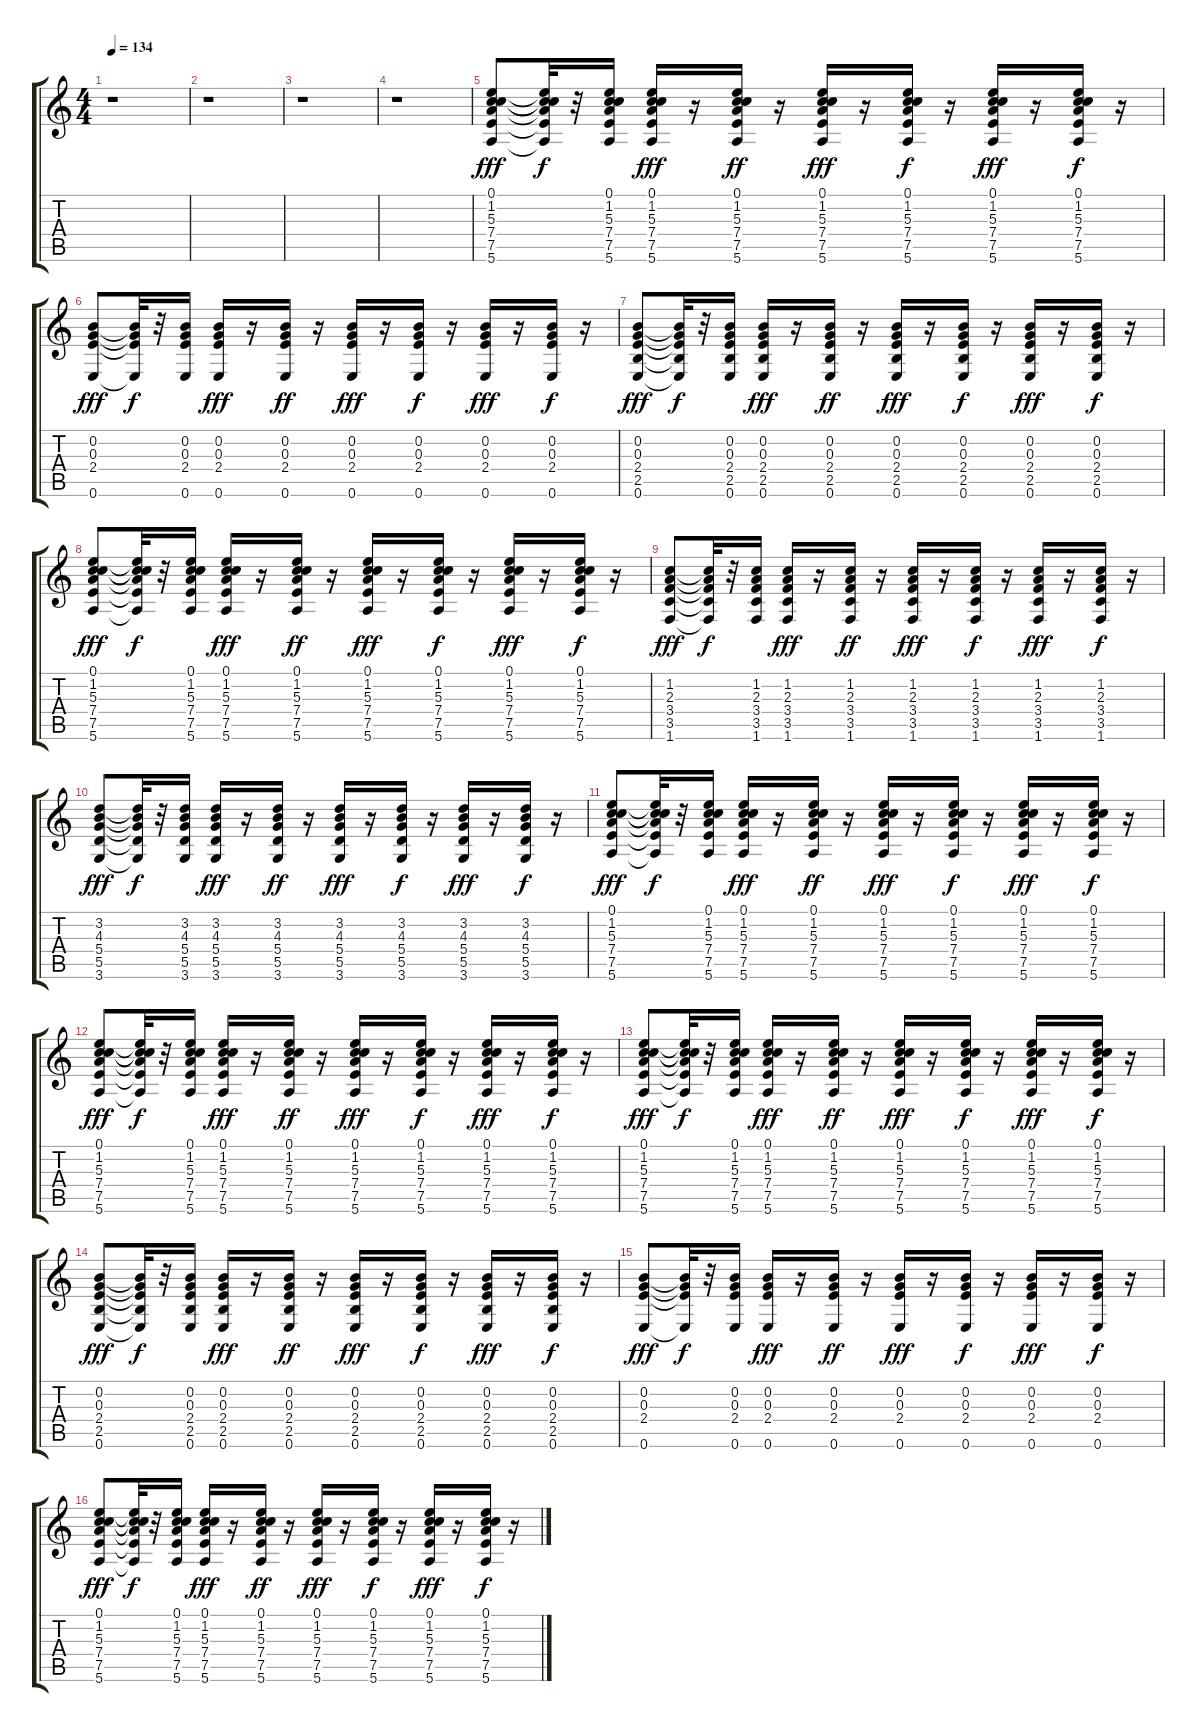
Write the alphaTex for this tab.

\track "" {instrument electricguitarclean}
\staff {score tabs}
\tuning (E4 B3 G3 D3 A2 E2) {hide}
\ts (4 4)
\tempo 134
\clef g2
\ks c
r.1{dy f} |
r.1 |
r.1 |
r.1 |
(0.1 1.2 5.3 7.4 7.5 5.6).8{dy fff} (0.1{t} 1.2{t} 5.3{t} 7.4{t} 7.5{t} 5.6{t}).32{dy f} r.32 (0.1 1.2 5.3 7.4 7.5 5.6).16 (0.1 1.2 5.3 7.4 7.5 5.6).16{dy fff} r.16 (0.1 1.2 5.3 7.4 7.5 5.6).16{dy ff} r.16 (0.1 1.2 5.3 7.4 7.5 5.6).16{dy fff} r.16 (0.1 1.2 5.3 7.4 7.5 5.6).16{dy f} r.16 (0.1 1.2 5.3 7.4 7.5 5.6).16{dy fff} r.16 (0.1 1.2 5.3 7.4 7.5 5.6).16{dy f} r.16 |
(0.2 0.3 2.4 0.6).8{dy fff} (0.2{t} 0.3{t} 2.4{t} 0.6{t}).32{dy f} r.32 (0.2 0.3 2.4 0.6).16 (0.2 0.3 2.4 0.6).16{dy fff} r.16 (0.2 0.3 2.4 0.6).16{dy ff} r.16 (0.2 0.3 2.4 0.6).16{dy fff} r.16 (0.2 0.3 2.4 0.6).16{dy f} r.16 (0.2 0.3 2.4 0.6).16{dy fff} r.16 (0.2 0.3 2.4 0.6).16{dy f} r.16 |
(0.2 0.3 2.4 2.5 0.6).8{dy fff} (0.2{t} 0.3{t} 2.4{t} 2.5{t} 0.6{t}).32{dy f} r.32 (0.2 0.3 2.4 2.5 0.6).16 (0.2 0.3 2.4 2.5 0.6).16{dy fff} r.16 (0.2 0.3 2.4 2.5 0.6).16{dy ff} r.16 (0.2 0.3 2.4 2.5 0.6).16{dy fff} r.16 (0.2 0.3 2.4 2.5 0.6).16{dy f} r.16 (0.2 0.3 2.4 2.5 0.6).16{dy fff} r.16 (0.2 0.3 2.4 2.5 0.6).16{dy f} r.16 |
(0.1 1.2 5.3 7.4 7.5 5.6).8{dy fff} (0.1{t} 1.2{t} 5.3{t} 7.4{t} 7.5{t} 5.6{t}).32{dy f} r.32 (0.1 1.2 5.3 7.4 7.5 5.6).16 (0.1 1.2 5.3 7.4 7.5 5.6).16{dy fff} r.16 (0.1 1.2 5.3 7.4 7.5 5.6).16{dy ff} r.16 (0.1 1.2 5.3 7.4 7.5 5.6).16{dy fff} r.16 (0.1 1.2 5.3 7.4 7.5 5.6).16{dy f} r.16 (0.1 1.2 5.3 7.4 7.5 5.6).16{dy fff} r.16 (0.1 1.2 5.3 7.4 7.5 5.6).16{dy f} r.16 |
(1.2 2.3 3.4 3.5 1.6).8{dy fff} (1.2{t} 2.3{t} 3.4{t} 3.5{t} 1.6{t}).32{dy f} r.32 (1.2 2.3 3.4 3.5 1.6).16 (1.2 2.3 3.4 3.5 1.6).16{dy fff} r.16 (1.2 2.3 3.4 3.5 1.6).16{dy ff} r.16 (1.2 2.3 3.4 3.5 1.6).16{dy fff} r.16 (1.2 2.3 3.4 3.5 1.6).16{dy f} r.16 (1.2 2.3 3.4 3.5 1.6).16{dy fff} r.16 (1.2 2.3 3.4 3.5 1.6).16{dy f} r.16 |
(3.2 4.3 5.4 5.5 3.6).8{dy fff} (3.2{t} 4.3{t} 5.4{t} 5.5{t} 3.6{t}).32{dy f} r.32 (3.2 4.3 5.4 5.5 3.6).16 (3.2 4.3 5.4 5.5 3.6).16{dy fff} r.16 (3.2 4.3 5.4 5.5 3.6).16{dy ff} r.16 (3.2 4.3 5.4 5.5 3.6).16{dy fff} r.16 (3.2 4.3 5.4 5.5 3.6).16{dy f} r.16 (3.2 4.3 5.4 5.5 3.6).16{dy fff} r.16 (3.2 4.3 5.4 5.5 3.6).16{dy f} r.16 |
(0.1 1.2 5.3 7.4 7.5 5.6).8{dy fff} (0.1{t} 1.2{t} 5.3{t} 7.4{t} 7.5{t} 5.6{t}).32{dy f} r.32 (0.1 1.2 5.3 7.4 7.5 5.6).16 (0.1 1.2 5.3 7.4 7.5 5.6).16{dy fff} r.16 (0.1 1.2 5.3 7.4 7.5 5.6).16{dy ff} r.16 (0.1 1.2 5.3 7.4 7.5 5.6).16{dy fff} r.16 (0.1 1.2 5.3 7.4 7.5 5.6).16{dy f} r.16 (0.1 1.2 5.3 7.4 7.5 5.6).16{dy fff} r.16 (0.1 1.2 5.3 7.4 7.5 5.6).16{dy f} r.16 |
(0.1 1.2 5.3 7.4 7.5 5.6).8{dy fff} (0.1{t} 1.2{t} 5.3{t} 7.4{t} 7.5{t} 5.6{t}).32{dy f} r.32 (0.1 1.2 5.3 7.4 7.5 5.6).16 (0.1 1.2 5.3 7.4 7.5 5.6).16{dy fff} r.16 (0.1 1.2 5.3 7.4 7.5 5.6).16{dy ff} r.16 (0.1 1.2 5.3 7.4 7.5 5.6).16{dy fff} r.16 (0.1 1.2 5.3 7.4 7.5 5.6).16{dy f} r.16 (0.1 1.2 5.3 7.4 7.5 5.6).16{dy fff} r.16 (0.1 1.2 5.3 7.4 7.5 5.6).16{dy f} r.16 |
(0.1 1.2 5.3 7.4 7.5 5.6).8{dy fff} (0.1{t} 1.2{t} 5.3{t} 7.4{t} 7.5{t} 5.6{t}).32{dy f} r.32 (0.1 1.2 5.3 7.4 7.5 5.6).16 (0.1 1.2 5.3 7.4 7.5 5.6).16{dy fff} r.16 (0.1 1.2 5.3 7.4 7.5 5.6).16{dy ff} r.16 (0.1 1.2 5.3 7.4 7.5 5.6).16{dy fff} r.16 (0.1 1.2 5.3 7.4 7.5 5.6).16{dy f} r.16 (0.1 1.2 5.3 7.4 7.5 5.6).16{dy fff} r.16 (0.1 1.2 5.3 7.4 7.5 5.6).16{dy f} r.16 |
(0.2 0.3 2.4 2.5 0.6).8{dy fff} (0.2{t} 0.3{t} 2.4{t} 2.5{t} 0.6{t}).32{dy f} r.32 (0.2 0.3 2.4 2.5 0.6).16 (0.2 0.3 2.4 2.5 0.6).16{dy fff} r.16 (0.2 0.3 2.4 2.5 0.6).16{dy ff} r.16 (0.2 0.3 2.4 2.5 0.6).16{dy fff} r.16 (0.2 0.3 2.4 2.5 0.6).16{dy f} r.16 (0.2 0.3 2.4 2.5 0.6).16{dy fff} r.16 (0.2 0.3 2.4 2.5 0.6).16{dy f} r.16 |
(0.2 0.3 2.4 0.6).8{dy fff} (0.2{t} 0.3{t} 2.4{t} 0.6{t}).32{dy f} r.32 (0.2 0.3 2.4 0.6).16 (0.2 0.3 2.4 0.6).16{dy fff} r.16 (0.2 0.3 2.4 0.6).16{dy ff} r.16 (0.2 0.3 2.4 0.6).16{dy fff} r.16 (0.2 0.3 2.4 0.6).16{dy f} r.16 (0.2 0.3 2.4 0.6).16{dy fff} r.16 (0.2 0.3 2.4 0.6).16{dy f} r.16 |
(0.1 1.2 5.3 7.4 7.5 5.6).8{dy fff} (0.1{t} 1.2{t} 5.3{t} 7.4{t} 7.5{t} 5.6{t}).32{dy f} r.32 (0.1 1.2 5.3 7.4 7.5 5.6).16 (0.1 1.2 5.3 7.4 7.5 5.6).16{dy fff} r.16 (0.1 1.2 5.3 7.4 7.5 5.6).16{dy ff} r.16 (0.1 1.2 5.3 7.4 7.5 5.6).16{dy fff} r.16 (0.1 1.2 5.3 7.4 7.5 5.6).16{dy f} r.16 (0.1 1.2 5.3 7.4 7.5 5.6).16{dy fff} r.16 (0.1 1.2 5.3 7.4 7.5 5.6).16{dy f} r.16
